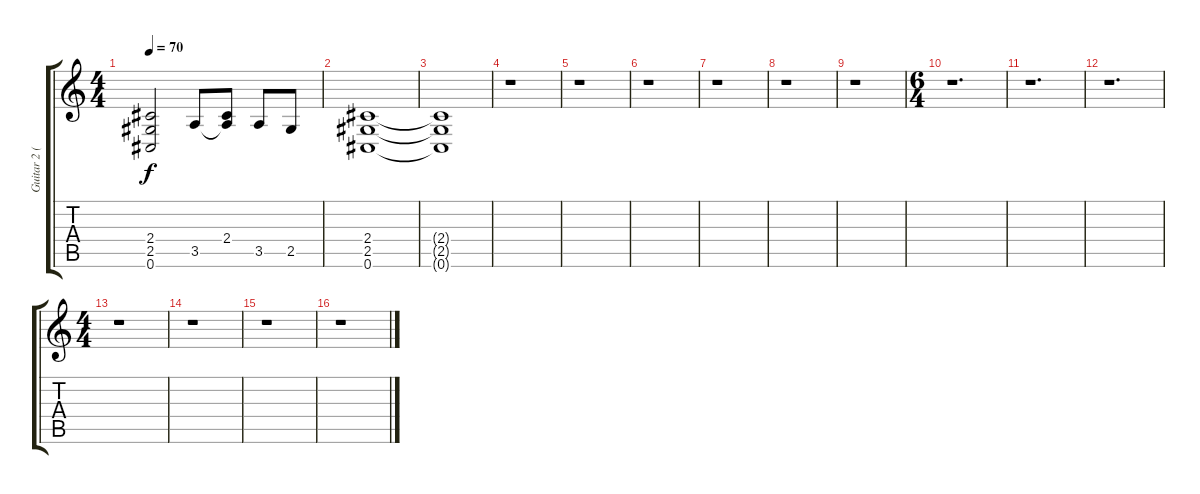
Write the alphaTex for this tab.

\track ("Guitar 2 (Distortion)" "Guitar 2 (") {instrument distortionguitar}
\staff {score tabs}
\tuning (Db4 Ab3 E3 B2 Gb2 Db2) {hide}
\ts (4 4)
\tempo 70
\clef g2
\ks c
(2.4{t} 2.5{t} 0.6{t}).2{dy f} 3.5.8 (2.4 3.5{t}).8 3.5.8 2.5.8 |
(2.4 2.5 0.6).1 |
(2.4{t} 2.5{t} 0.6{t}).1 |
r.1 |
r.1 |
r.1 |
r.1 |
r.1 |
r.1 |
\ts (6 4)
r.1{d} |
r.1{d} |
r.1{d} |
\ts (4 4)
r.1 |
r.1 |
r.1 |
r.1
